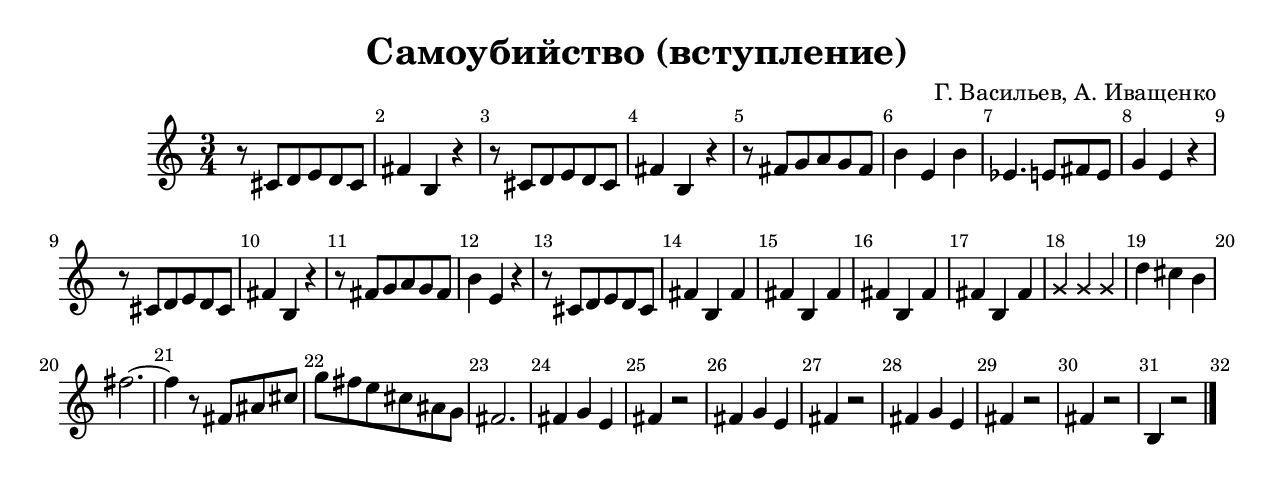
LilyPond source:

\version "2.22.0"


\paper {
  #(set-paper-size "letter")
}

scoreSetup = {
  \set Score.markFormatter = #format-mark-box-numbers
  \override Score.BarNumber.break-visibility = ##(#t #t #t)
}

relativeSetup = {
  \accidentalStyle modern
}

chordsSetup = {
  \set chordChanges = ##t
}

mkvThree =
#(define-scheme-function 
  (music)
  (ly:music?)
  #{
    \new Voice {  
      \voiceThree
      \magnifyMusic 0.63 {
        \override Score.SpacingSpanner.spacing-increment = #(* 1.2 0.63)
        $music
      }
    }
  #}
)

mkvTwo =
#(define-scheme-function 
  (music)
  (ly:music?)
  #{
    \new Voice {  
      \voiceTwo
      $music
    }
  #}
)

mkvOne =
#(define-scheme-function 
  (music)
  (ly:music?)
  #{
    \voiceOne
    $music
  #}
)

mkvOneThree =
#(define-scheme-function 
  (one three)
  (ly:music? ly:music?)
  #{
  <<
    \mkvOne { $one }
    \mkvThree { $three }
  >> 
  \oneVoice
  #}
)

mkvOneTwo =
#(define-scheme-function 
  (one two)
  (ly:music? ly:music?)
  #{
  <<
    \mkvOne { $one }
    \mkvTwo { $two }
  >> 
  \oneVoice
  #}
)


\header {
  title = "Самоубийство (вступление)"
  composer = "Г. Васильев, А. Иващенко"
}

\score {

{

\scoreSetup

<<
  \relative c' {
    \relativeSetup

    \time 3/4
    r8 cis d e d cis 
    fis4 b, r

    r8 cis d e d cis 
    fis4 b, r

    r8 fis' g a g fis
    b4 e,4 b'

    ees,4. e8 fis e 
    g4 e r 


    r8 cis d e d cis 
    fis4 b, r

    r8 fis' g a g fis
    b4 e,4 r

    r8 cis d e d cis 
    fis4 b, fis'

    fis b, fis'
    fis b, fis'
    fis b, fis'

    
    % TODO
    \xNote { g4 g g }
    d' cis b 
    fis'2.~

    fis4 r8 fis,8 ais cis
    g' fis e
    cis ais g
    fis2. 

    fis4 g e fis4 r2
    fis4 g e fis4 r2
    fis4 g e fis4 r2

    fis4 r2 b,4 r2

    % \fine
    \bar "|."
  }

>>
}
}
